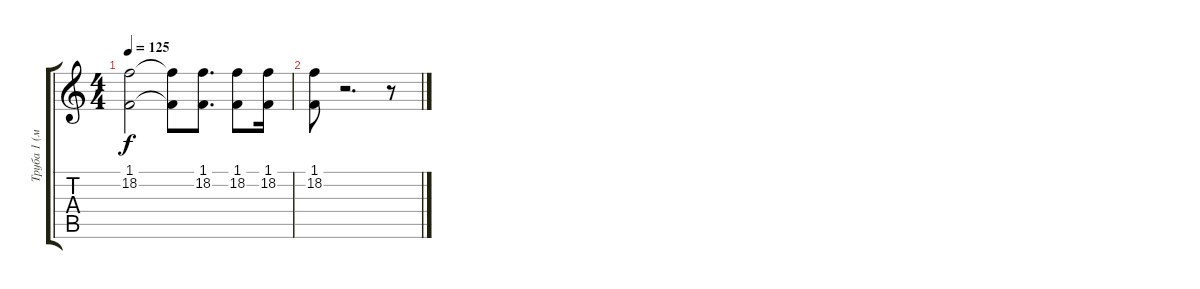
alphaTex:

\track ("Труба 1 (мелодия)" "Труба 1 (м") {instrument brasssection}
\staff {score tabs}
\tuning (E4 B3 G3 D3 A2 E2) {hide}
\ts (4 4)
\tempo 125
\clef g2
\ks c
(1.1 18.2).2{dy f} (1.1{t} 18.2{t}).8 (1.1 18.2).8{d} (1.1 18.2).8 (1.1 18.2).16 |
(1.1 18.2).8 r.2{d} r.8
